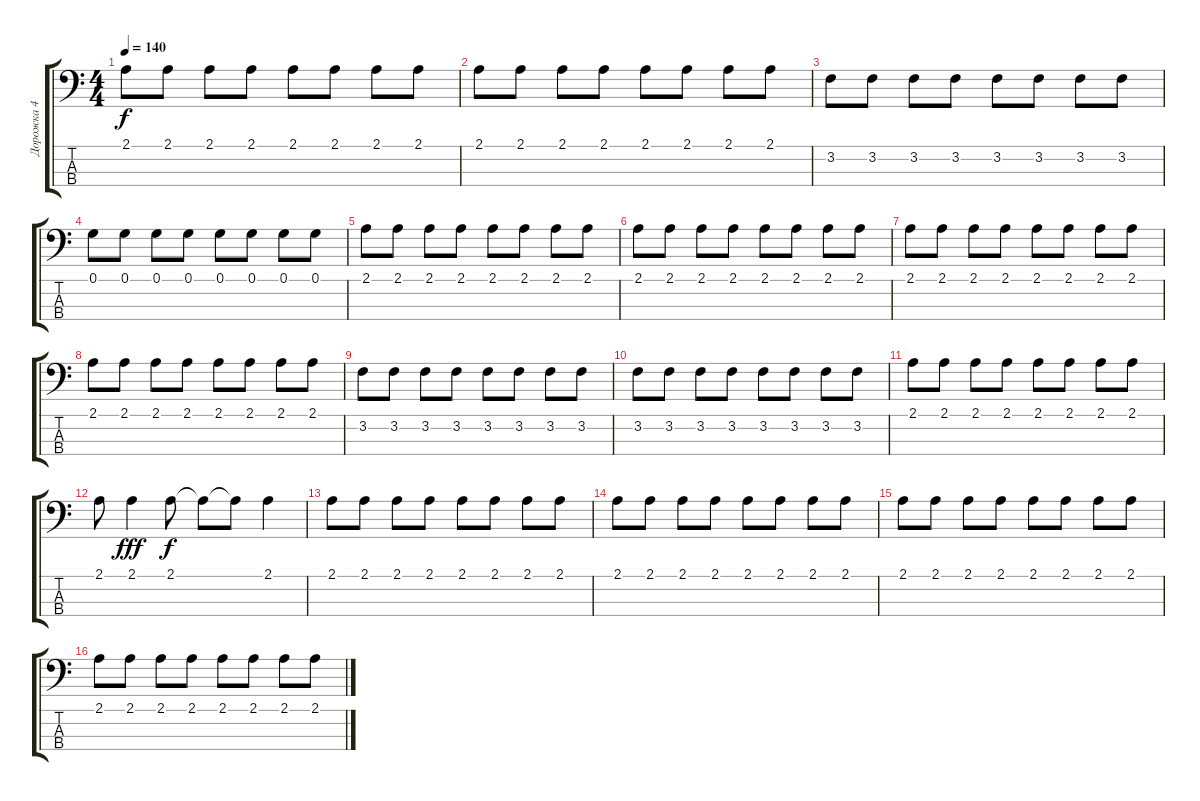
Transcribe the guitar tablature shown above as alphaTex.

\track ("Дорожка 4" "Дорожка 4") {instrument electricbassfinger}
\staff {score tabs}
\tuning (G2 D2 A1 E1) {hide}
\ts (4 4)
\tempo 140
\clef f4
\ks c
2.1.8{dy f} 2.1.8 2.1.8 2.1.8 2.1.8 2.1.8 2.1.8 2.1.8 |
2.1.8 2.1.8 2.1.8 2.1.8 2.1.8 2.1.8 2.1.8 2.1.8 |
3.2.8 3.2.8 3.2.8 3.2.8 3.2.8 3.2.8 3.2.8 3.2.8 |
0.1.8 0.1.8 0.1.8 0.1.8 0.1.8 0.1.8 0.1.8 0.1.8 |
2.1.8 2.1.8 2.1.8 2.1.8 2.1.8 2.1.8 2.1.8 2.1.8 |
2.1.8 2.1.8 2.1.8 2.1.8 2.1.8 2.1.8 2.1.8 2.1.8 |
2.1.8 2.1.8 2.1.8 2.1.8 2.1.8 2.1.8 2.1.8 2.1.8 |
2.1.8 2.1.8 2.1.8 2.1.8 2.1.8 2.1.8 2.1.8 2.1.8 |
3.2.8 3.2.8 3.2.8 3.2.8 3.2.8 3.2.8 3.2.8 3.2.8 |
3.2.8 3.2.8 3.2.8 3.2.8 3.2.8 3.2.8 3.2.8 3.2.8 |
2.1.8 2.1.8 2.1.8 2.1.8 2.1.8 2.1.8 2.1.8 2.1.8 |
2.1.8 2.1.4{dy fff} 2.1.8{dy f} 2.1{t}.8 2.1{t}.8 2.1.4 |
2.1.8 2.1.8 2.1.8 2.1.8 2.1.8 2.1.8 2.1.8 2.1.8 |
2.1.8 2.1.8 2.1.8 2.1.8 2.1.8 2.1.8 2.1.8 2.1.8 |
2.1.8 2.1.8 2.1.8 2.1.8 2.1.8 2.1.8 2.1.8 2.1.8 |
2.1.8 2.1.8 2.1.8 2.1.8 2.1.8 2.1.8 2.1.8 2.1.8
